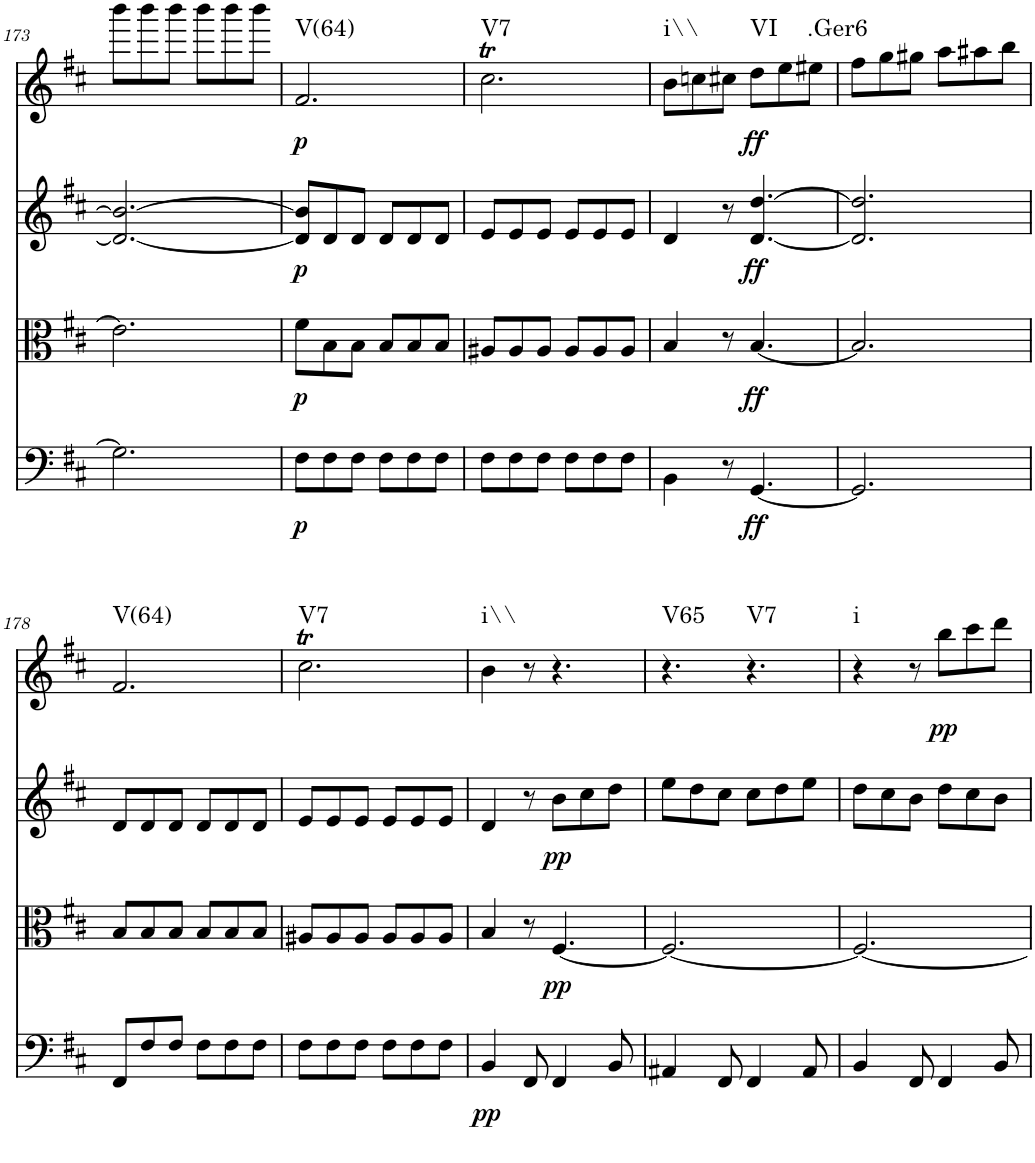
**kern	**dynam	**kern	**dynam	**kern	**dynam	**kern	**dynam	**harte
*part4	*part4	*part3	*part3	*part2	*part2	*part1	*part1	*part1
*staff4	*staff4	*staff3	*staff3	*staff2	*staff2	*staff1	*staff1	*
*I"Violoncello	*	*I"Viola	*	*I"Violin II	*	*I"Violin I	*	*
*I'Vc	*	*I'Vla	*	*I'Vln	*	*I'Vln	*	*
!!LO:PB:g=z
*clefF4	*	*clefC3	*	*clefG2	*	*clefG2	*	*
*k[f#c#]	*	*k[f#c#]	*	*k[f#c#]	*	*k[f#c#]	*	*
*M6/8	*	*M6/8	*	*M6/8	*	*M6/8	*	*
=173	=173	=173	=173	=173	=173	=173	=173	=173
2.G\]	.	2.e#\]	.	2.d/_ 2.b/_	.	8bbb\L	.	.
.	.	.	.	.	.	8bbb\	.	.
.	.	.	.	.	.	8bbb\J	.	.
.	.	.	.	.	.	8bbb\L	.	.
.	.	.	.	.	.	8bbb\	.	.
.	.	.	.	.	.	8bbb\J	.	.
=174	=174	=174	=174	=174	=174	=174	=174	=174
!	!LO:DY:b	!	!LO:DY:b	!	!LO:DY:b	!	!LO:DY:b	!LO:H:kt=V(64)
8F#\L	p	8f#\L	p	8d/] 8b/]L	p	2.f#/	p	N
8F#\	.	8B\	.	8d/	.	.	.	.
8F#\J	.	8B\J	.	8d/J	.	.	.	.
8F#\L	.	8B/L	.	8d/L	.	.	.	.
8F#\	.	8B/	.	8d/	.	.	.	.
8F#\J	.	8B/J	.	8d/J	.	.	.	.
=175	=175	=175	=175	=175	=175	=175	=175	=175
!	!	!	!	!	!	!	!	!LO:H:kt=V7
8F#\L	.	8A#X/L	.	8e/L	.	2.cc#t\	.	N
8F#\	.	8A#/	.	8e/	.	.	.	.
8F#\J	.	8A#/J	.	8e/J	.	.	.	.
8F#\L	.	8A#/L	.	8e/L	.	.	.	.
8F#\	.	8A#/	.	8e/	.	.	.	.
8F#\J	.	8A#/J	.	8e/J	.	.	.	.
=176	=176	=176	=176	=176	=176	=176	=176	=176
!	!	!	!	!	!	!	!	!LO:H:kt=i\\
4BB\	.	4B/	.	4d/	.	8b\L	.	N
.	.	.	.	.	.	8ccn\	.	.
8r	.	8r	.	8r	.	8cc#X\J	.	.
!	!LO:DY:b	!	!LO:DY:b	!	!LO:DY:b	!	!LO:DY:b	!LO:H:kt=VI
[4.GG/	ff	[4.B/	ff	[4.d/ [4.dd/	ff	8dd\L	ff	N
.	.	.	.	.	.	8ee\	.	.
!	!	!	!	!	!	!	!	!LO:H:kt=.Ger6
.	.	.	.	.	.	8ee#X\J	.	N
=177	=177	=177	=177	=177	=177	=177	=177	=177
2.GG/]	.	2.B/]	.	2.d/] 2.dd/]	.	8ff#\L	.	.
.	.	.	.	.	.	8gg\	.	.
.	.	.	.	.	.	8gg#X\J	.	.
.	.	.	.	.	.	8aa\L	.	.
.	.	.	.	.	.	8aa#X\	.	.
.	.	.	.	.	.	8bb\J	.	.
!!LO:LB:g=z
=178	=178	=178	=178	=178	=178	=178	=178	=178
!	!	!	!	!	!	!	!	!LO:H:kt=V(64)
8FF#/L	.	8B/L	.	8d/L	.	2.f#/	.	N
8F#/	.	8B/	.	8d/	.	.	.	.
8F#/J	.	8B/J	.	8d/J	.	.	.	.
8F#\L	.	8B/L	.	8d/L	.	.	.	.
8F#\	.	8B/	.	8d/	.	.	.	.
8F#\J	.	8B/J	.	8d/J	.	.	.	.
=179	=179	=179	=179	=179	=179	=179	=179	=179
!	!	!	!	!	!	!	!	!LO:H:kt=V7
8F#\L	.	8A#X/L	.	8e/L	.	2.cc#t\	.	N
8F#\	.	8A#/	.	8e/	.	.	.	.
8F#\J	.	8A#/J	.	8e/J	.	.	.	.
8F#\L	.	8A#/L	.	8e/L	.	.	.	.
8F#\	.	8A#/	.	8e/	.	.	.	.
8F#\J	.	8A#/J	.	8e/J	.	.	.	.
=180	=180	=180	=180	=180	=180	=180	=180	=180
!	!LO:DY:b	!	!	!	!	!	!	!LO:H:kt=i\\
4BB/	pp	4B/	.	4d/	.	4b\	.	N
8FF#/	.	8r	.	8r	.	8r	.	.
!	!	!	!LO:DY:b	!	!LO:DY:b	!	!	!
4FF#/	.	[4.F#/	pp	8b\L	pp	4.r	.	.
.	.	.	.	8cc#\	.	.	.	.
8BB/	.	.	.	8dd\J	.	.	.	.
=181	=181	=181	=181	=181	=181	=181	=181	=181
!	!	!	!	!	!	!	!	!LO:H:kt=V65
4AA#X/	.	2.F#/_	.	8ee\L	.	4.r	.	N
.	.	.	.	8dd\	.	.	.	.
8FF#/	.	.	.	8cc#\J	.	.	.	.
!	!	!	!	!	!	!	!	!LO:H:kt=V7
4FF#/	.	.	.	8cc#\L	.	4.r	.	N
.	.	.	.	8dd\	.	.	.	.
8AA#/	.	.	.	8ee\J	.	.	.	.
=182	=182	=182	=182	=182	=182	=182	=182	=182
!	!	!	!	!	!	!	!	!LO:H:kt=i
4BB/	.	2.F#/_	.	8dd\L	.	4r	.	N
.	.	.	.	8cc#\	.	.	.	.
8FF#/	.	.	.	8b\J	.	8r	.	.
!	!	!	!	!	!	!	!LO:DY:b	!
4FF#/	.	.	.	8dd\L	.	8bb\L	pp	.
.	.	.	.	8cc#\	.	8ccc#\	.	.
8BB/	.	.	.	8b\J	.	8ddd\J	.	.
=	=	=	=	=	=	=	=	=
*-	*-	*-	*-	*-	*-	*-	*-	*-
